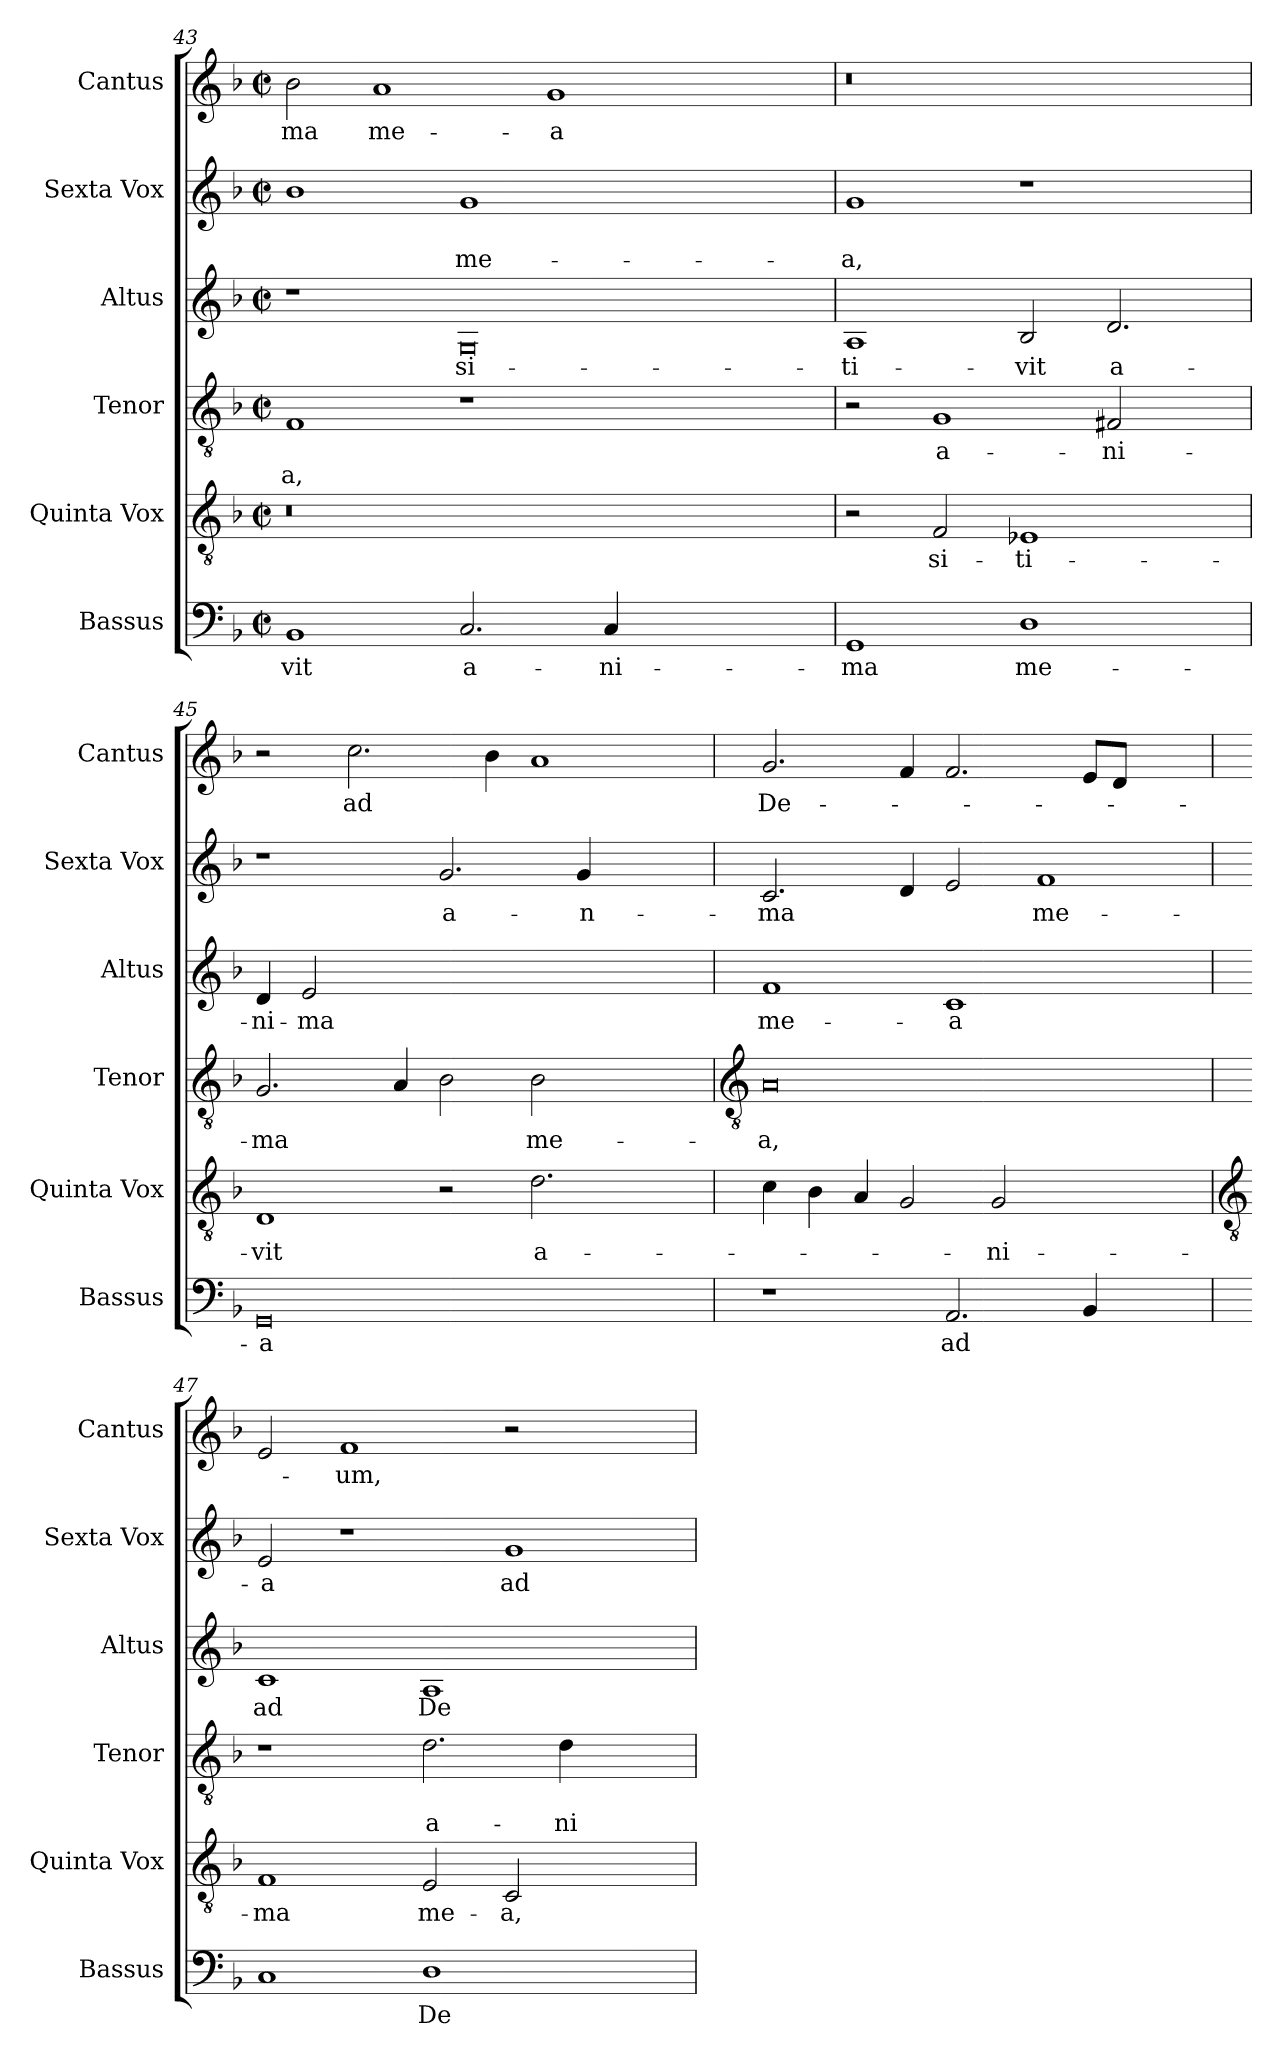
**kern	**text	**kern	**text	**kern	**text	**text	**kern	**text	**kern	**text	**text	**kern	**text
*part6	*part6	*part5	*part5	*part4	*part4	*part4	*part3	*part3	*part2	*part2	*part2	*part1	*part1
*staff6	*staff6	*staff5	*staff5	*staff4	*staff4	*staff4	*staff3	*staff3	*staff2	*staff2	*staff2	*staff1	*staff1
*I"Bassus	*	*I"Quinta Vox	*	*I"Tenor	*	*	*I"Altus	*	*I"Sexta Vox	*	*	*I"Cantus	*
*I'Bassus	*	*I'Quinta Vox	*	*I'Tenor	*	*	*I'Altus	*	*I'Sexta Vox	*	*	*I'Cantus	*
*clefF4	*	*clefGv2	*	*clefGv2	*	*	*clefG2	*	*clefG2	*	*	*clefG2	*
*k[b-]	*	*k[b-]	*	*k[b-]	*	*	*k[b-]	*	*k[b-]	*	*	*k[b-]	*
*F:	*	*F:	*	*F:	*	*	*F:	*	*F:	*	*	*F:	*
*M4/2	*	*M4/2	*	*M4/2	*	*	*M4/2	*	*M4/2	*	*	*M4/2	*
*met(c|)	*	*met(c|)	*	*met(c|)	*	*	*met(c|)	*	*met(c|)	*	*	*met(c|)	*
=43	=43	=43	=43	=43	=43	=43	=43	=43	=43	=43	=43	=43	=43
!	!LO:LY:b	!	!	!	!	!LO:LY:b	!	!	!	!	!	!	!LO:LY:b
1BB-	-vit	0r	.	1F	.	-a,	1r	.	1b-	.	.	2b-	-ma
!	!	!	!	!	!	!	!	!	!	!	!	!	!LO:LY:b
.	.	.	.	.	.	.	.	.	.	.	.	1a	me-
!	!LO:LY:b	!	!	!	!	!	!	!LO:LY:b	!	!	!LO:LY:b	!	!
2.C	a-	.	.	1r	.	.	0G	si-	1g	.	me-	.	.
!	!	!	!	!	!	!	!	!	!	!	!	!	!LO:LY:b
.	.	.	.	.	.	.	.	.	.	.	.	1g	-a
!	!LO:LY:b	!	!	!	!	!	!	!	!	!	!	!	!
4C	-ni-	.	.	.	.	.	.	.	.	.	.	.	.
1ryy	.	1ryy	.	1ryy	.	.	.	.	1ryy	.	.	.	.
.	.	.	.	.	.	.	.	.	.	.	.	2ryy	.
=44	=44	=44	=44	=44	=44	=44	=44	=44	=44	=44	=44	=44	=44
!	!LO:LY:b	!	!	!	!	!	!	!LO:LY:b	!	!	!LO:LY:b	!	!
1GG	-ma	2r	.	2r	.	.	1A	-ti-	1g	.	-a,	0r	.
!	!	!	!LO:LY:b	!	!LO:LY:b	!	!	!	!	!	!	!	!
.	.	2F	si-	1G	a-	.	.	.	.	.	.	.	.
!	!LO:LY:b	!	!LO:LY:b	!	!	!	!	!LO:LY:b	!	!	!	!	!
1D	me-	1E-X	-ti-	.	.	.	2B-	-vit	1r	.	.	.	.
!	!	!	!	!	!LO:LY:b	!	!	!LO:LY:b	!	!	!	!	!
.	.	.	.	2F#X	-ni-	.	2.d	a-	.	.	.	.	.
4ryy	.	4ryy	.	4ryy	.	.	.	.	4ryy	.	.	4ryy	.
!!LO:LB:g=z
=45	=45	=45	=45	=45	=45	=45	=45	=45	=45	=45	=45	=45	=45
!	!LO:LY:b	!	!LO:LY:b	!	!LO:LY:b	!	!	!LO:LY:b	!	!	!	!	!
0GG	-a	1D	-vit	2.G	-ma	.	4d	-ni-	1r	.	.	2r	.
!	!	!	!	!	!	!	!	!LO:LY:b	!	!	!	!	!
.	.	.	.	.	.	.	2e	-ma	.	.	.	.	.
!	!	!	!	!	!	!	!	!	!	!	!	!	!LO:LY:b
.	.	.	.	.	.	.	.	.	.	.	.	2.cc	ad
.	.	.	.	4A	.	.	1..ryy	.	.	.	.	.	.
!	!	!	!	!	!	!	!	!	!	!LO:LY:b	!	!	!
.	.	2r	.	2B-	.	.	.	.	2.g	a-	.	.	.
.	.	.	.	.	.	.	.	.	.	.	.	4b-	.
!	!	!	!LO:LY:b	!	!LO:LY:b	!	!	!	!	!	!	!	!
.	.	2.d	a-	2B-	me-	.	.	.	.	.	.	1a	.
!	!	!	!	!	!	!	!	!	!	!LO:LY:b	!	!	!
.	.	.	.	.	.	.	.	.	4g	-n-	.	.	.
2ryy	.	.	.	2ryy	.	.	.	.	2ryy	.	.	.	.
.	.	4ryy	.	.	.	.	.	.	.	.	.	.	.
!!LO:LB:g=z
=46	=46	=46	=46	=46	=46	=46	=46	=46	=46	=46	=46	=46	=46
*	*	*	*	*clefGv2	*	*	*	*	*	*	*	*	*
!	!	!	!	!	!LO:LY:b	!	!	!LO:LY:b	!	!LO:LY:b	!	!	!LO:LY:b
1r	.	4c	.	0A	-a,	.	1f	me-	2.c	-ma	.	2.g	De-
.	.	4B-	.	.	.	.	.	.	.	.	.	.	.
.	.	4A	.	.	.	.	.	.	.	.	.	.	.
.	.	2G	.	.	.	.	.	.	4d	.	.	4f	.
!	!LO:LY:b	!	!	!	!	!	!	!LO:LY:b	!	!	!	!	!
2.AA	ad	.	.	.	.	.	1c	-a	2e	.	.	2.f	.
!	!	!	!LO:LY:b	!	!	!	!	!	!	!	!	!	!
.	.	2G	-ni-	.	.	.	.	.	.	.	.	.	.
!	!	!	!	!	!	!	!	!	!	!LO:LY:b	!	!	!
.	.	.	.	.	.	.	.	.	1f	me-	.	.	.
4BB-	.	2.ryy	.	.	.	.	.	.	.	.	.	8eL	.
.	.	.	.	.	.	.	.	.	.	.	.	8dJ	.
2ryy	.	.	.	2ryy	.	.	2ryy	.	.	.	.	2ryy	.
!!LO:LB:g=z
=47	=47	=47	=47	=47	=47	=47	=47	=47	=47	=47	=47	=47	=47
*	*	*clefGv2	*	*	*	*	*	*	*	*	*	*	*
!	!	!	!LO:LY:b	!	!	!	!	!LO:LY:b	!	!LO:LY:b	!	!	!
1C	.	1F	-ma	1r	.	.	1c	ad	2e	-a	.	2e	.
!	!	!	!	!	!	!	!	!	!	!	!	!	!LO:LY:b
.	.	.	.	.	.	.	.	.	1r	.	.	1f	-um,
!	!LO:LY:b	!	!LO:LY:b	!	!	!LO:LY:b	!	!LO:LY:b	!	!	!	!	!
1D	De-	2E	me-	2.d	.	a-	1A	De-	.	.	.	.	.
!	!	!	!LO:LY:b	!	!	!	!	!	!	!LO:LY:b	!	!	!
.	.	2C	-a,	.	.	.	.	.	1g	ad	.	2r	.
!	!	!	!	!	!	!LO:LY:b	!	!	!	!	!	!	!
.	.	.	.	4d	.	-ni-	.	.	.	.	.	.	.
2ryy	.	2ryy	.	2ryy	.	.	2ryy	.	.	.	.	2ryy	.
=	=	=	=	=	=	=	=	=	=	=	=	=	=
*-	*-	*-	*-	*-	*-	*-	*-	*-	*-	*-	*-	*-	*-
